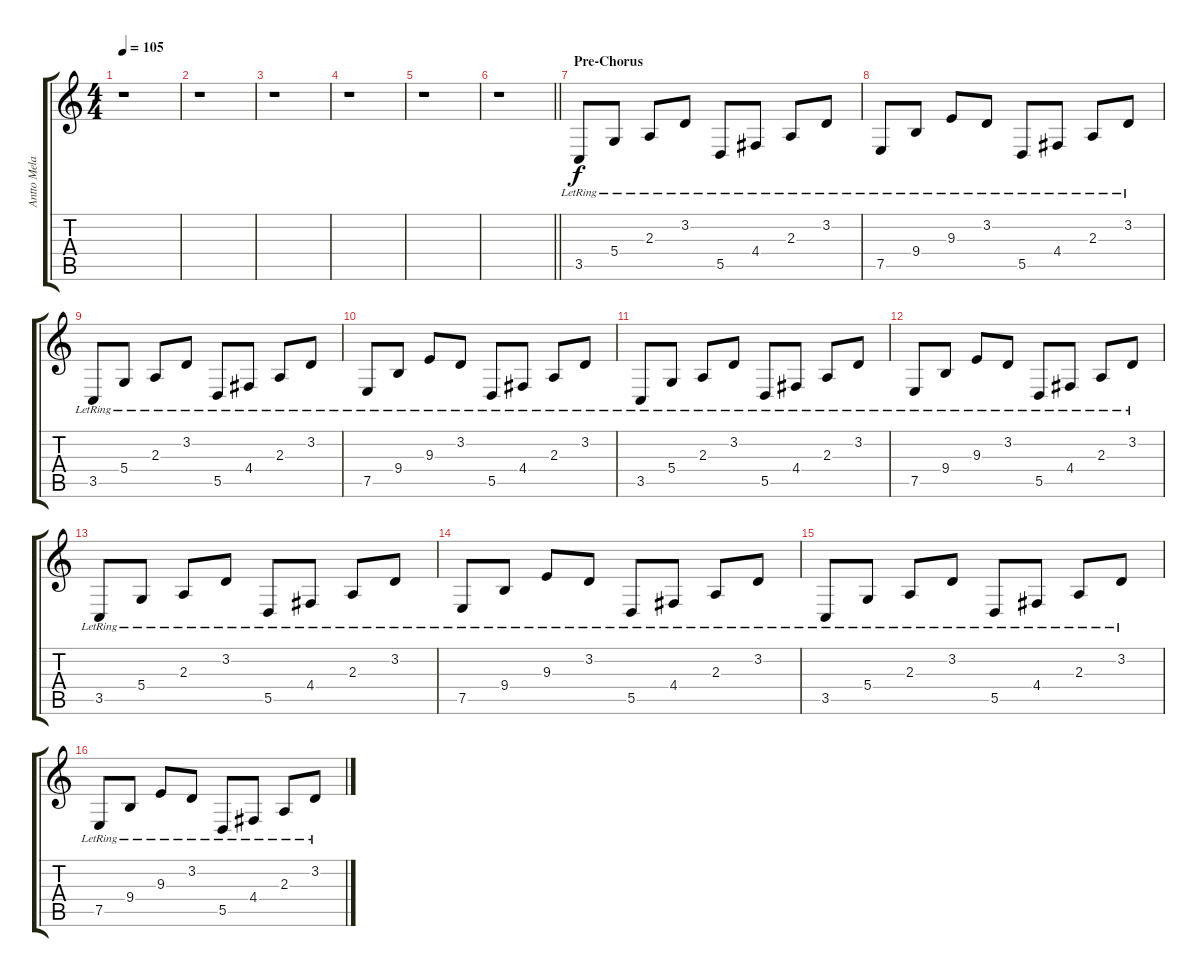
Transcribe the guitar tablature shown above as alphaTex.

\track ("Antto Melasniemi (Keyboard)" "Antto Mela") {instrument electricgrandpiano}
\staff {score tabs}
\tuning (E4 B3 G3 D3 A2 E2) {hide}
\ts (4 4)
\tempo 105
\clef g2
\ks c
r.1{dy f} |
r.1 |
r.1 |
r.1 |
r.1 |
\barLineRight lightlight
r.1 |
\section ("" "Pre-Chorus")
3.5{lr}.8 5.4{lr}.8 2.3{lr}.8 3.2{lr}.8 5.5{lr}.8 4.4{lr}.8 2.3{lr}.8 3.2{lr}.8 |
7.5{lr}.8 9.4{lr}.8 9.3{lr}.8 3.2{lr}.8 5.5{lr}.8 4.4{lr}.8 2.3{lr}.8 3.2{lr}.8 |
3.5{lr}.8 5.4{lr}.8 2.3{lr}.8 3.2{lr}.8 5.5{lr}.8 4.4{lr}.8 2.3{lr}.8 3.2{lr}.8 |
7.5{lr}.8 9.4{lr}.8 9.3{lr}.8 3.2{lr}.8 5.5{lr}.8 4.4{lr}.8 2.3{lr}.8 3.2{lr}.8 |
3.5{lr}.8 5.4{lr}.8 2.3{lr}.8 3.2{lr}.8 5.5{lr}.8 4.4{lr}.8 2.3{lr}.8 3.2{lr}.8 |
7.5{lr}.8 9.4{lr}.8 9.3{lr}.8 3.2{lr}.8 5.5{lr}.8 4.4{lr}.8 2.3{lr}.8 3.2{lr}.8 |
3.5{lr}.8 5.4{lr}.8 2.3{lr}.8 3.2{lr}.8 5.5{lr}.8 4.4{lr}.8 2.3{lr}.8 3.2{lr}.8 |
7.5{lr}.8 9.4{lr}.8 9.3{lr}.8 3.2{lr}.8 5.5{lr}.8 4.4{lr}.8 2.3{lr}.8 3.2{lr}.8 |
3.5{lr}.8 5.4{lr}.8 2.3{lr}.8 3.2{lr}.8 5.5{lr}.8 4.4{lr}.8 2.3{lr}.8 3.2{lr}.8 |
7.5{lr}.8 9.4{lr}.8 9.3{lr}.8 3.2{lr}.8 5.5{lr}.8 4.4{lr}.8 2.3{lr}.8 3.2{lr}.8
